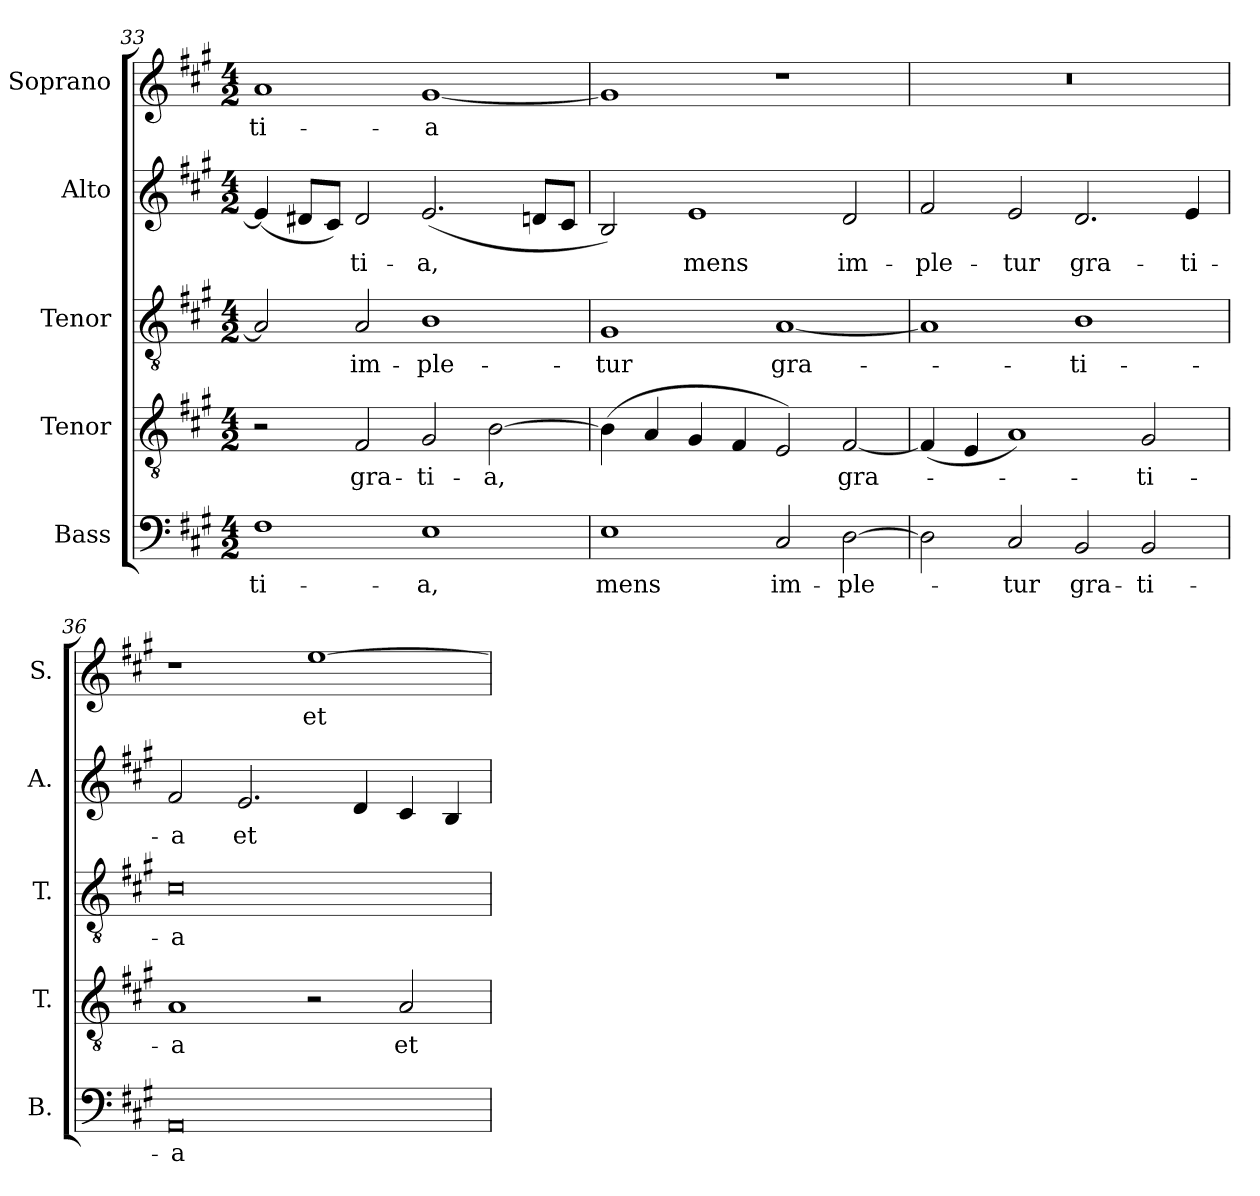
**kern	**text	**kern	**text	**kern	**text	**kern	**text	**kern	**text
*part5	*part5	*part4	*part4	*part3	*part3	*part2	*part2	*part1	*part1
*staff5	*staff5	*staff4	*staff4	*staff3	*staff3	*staff2	*staff2	*staff1	*staff1
*I"Bass	*	*I"Tenor	*	*I"Tenor	*	*I"Alto	*	*I"Soprano	*
*I'B.	*	*I'T.	*	*I'T.	*	*I'A.	*	*I'S.	*
*clefF4	*	*clefGv2	*	*clefGv2	*	*clefG2	*	*clefG2	*
*	*	*ITrd7c12	*	*ITrd7c12	*	*	*	*	*
*k[f#c#g#]	*	*k[f#c#g#]	*	*k[f#c#g#]	*	*k[f#c#g#]	*	*k[f#c#g#]	*
*A:	*	*A:	*	*A:	*	*A:	*	*A:	*
*M4/2	*	*M4/2	*	*M4/2	*	*M4/2	*	*M4/2	*
=33	=33	=33	=33	=33	=33	=33	=33	=33	=33
!	!LO:LY:b:color=#000000	!	!	!	!	!	!	!	!
!	!	!	!	!	!	!	!	!	!LO:LY:b:color=#000000
1F#i	-ti-	2r	.	2AAi/]	.	(4ei/]	.	1ai	-ti-
.	.	.	.	.	.	8d#Xi/L	.	.	.
.	.	.	.	.	.	8c#i/J)	.	.	.
!	!	!	!LO:LY:b:color=#000000	!	!	!	!	!	!
!	!	!	!	!	!LO:LY:b:color=#000000	!	!	!	!
!	!	!	!	!	!	!	!LO:LY:b:color=#000000	!	!
.	.	2FF#i/	gra-	2AAi/	im-	2d#i/	-ti-	.	.
!	!LO:LY:b:color=#000000	!	!	!	!	!	!	!	!
!	!	!	!LO:LY:b:color=#000000	!	!	!	!	!	!
!	!	!	!	!	!LO:LY:b:color=#000000	!	!	!	!
!	!	!	!	!	!	!	!LO:LY:b:color=#000000	!	!
!	!	!	!	!	!	!	!	!	!LO:LY:b:color=#000000
1Ei	-a,	2GG#i/	-ti-	1BBi	-ple-	(2.ei/	-a,	[1g#i	-a
!	!	!	!LO:LY:b:color=#000000	!	!	!	!	!	!
.	.	[2BBi\	-a,	.	.	.	.	.	.
.	.	.	.	.	.	8dni/L	.	.	.
.	.	.	.	.	.	8c#i/J	.	.	.
!!LO:LB:g=z
=34	=34	=34	=34	=34	=34	=34	=34	=34	=34
!	!LO:LY:b:color=#000000	!	!	!	!	!	!	!	!
!	!	!	!	!	!LO:LY:b:color=#000000	!	!	!	!
1Ei	mens	(4BBi\]	.	1GG#i	-tur	2Bi/)	.	1g#i]	.
.	.	4AAi/	.	.	.	.	.	.	.
!	!	!	!	!	!	!	!LO:LY:b:color=#000000	!	!
.	.	4GG#i/	.	.	.	1ei	mens	.	.
.	.	4FF#i/	.	.	.	.	.	.	.
!	!LO:LY:b:color=#000000	!	!	!	!	!	!	!	!
!	!	!	!	!	!LO:LY:b:color=#000000	!	!	!	!
2C#i/	im-	2EEi/)	.	[1AAi	gra-	.	.	1r	.
!	!LO:LY:b:color=#000000	!	!	!	!	!	!	!	!
!	!	!	!LO:LY:b:color=#000000	!	!	!	!	!	!
!	!	!	!	!	!	!	!LO:LY:b:color=#000000	!	!
[2Di\	-ple-	[2FF#i/	gra-	.	.	2di/	im-	.	.
=35	=35	=35	=35	=35	=35	=35	=35	=35	=35
!	!	!	!	!	!	!	!LO:LY:b:color=#000000	!LO:N:vis=1	!
2Di\]	.	(4FF#i/]	.	1AAi]	.	2f#i/	-ple-	0r	.
.	.	4EEi/	.	.	.	.	.	.	.
!	!LO:LY:b:color=#000000	!	!	!	!	!	!	!	!
!	!	!	!	!	!	!	!LO:LY:b:color=#000000	!	!
2C#i/	-tur	1AAi)	.	.	.	2ei/	-tur	.	.
!	!LO:LY:b:color=#000000	!	!	!	!	!	!	!	!
!	!	!	!	!	!LO:LY:b:color=#000000	!	!	!	!
!	!	!	!	!	!	!	!LO:LY:b:color=#000000	!	!
2BBi/	gra-	.	.	1BBi	-ti-	2.di/	gra-	.	.
!	!LO:LY:b:color=#000000	!	!	!	!	!	!	!	!
!	!	!	!LO:LY:b:color=#000000	!	!	!	!	!	!
2BBi/	-ti-	2GG#i/	-ti-	.	.	.	.	.	.
!	!	!	!	!	!	!	!LO:LY:b:color=#000000	!	!
.	.	.	.	.	.	4ei/	-ti-	.	.
=36	=36	=36	=36	=36	=36	=36	=36	=36	=36
!	!LO:LY:b:color=#000000	!	!	!	!	!	!	!	!
!	!	!	!LO:LY:b:color=#000000	!	!	!	!	!	!
!	!	!	!	!	!LO:LY:b:color=#000000	!	!	!	!
!	!	!	!	!	!	!	!LO:LY:b:color=#000000	!	!
0AAi	-a	1AAi	-a	0C#i	-a	2f#i/	-a	1r	.
!	!	!	!	!	!	!	!LO:LY:b:color=#000000	!	!
.	.	.	.	.	.	2.ei/	et	.	.
!	!	!	!	!	!	!	!	!	!LO:LY:b:color=#000000
.	.	2r	.	.	.	.	.	[1eei	et
.	.	.	.	.	.	4di/	.	.	.
!	!	!	!LO:LY:b:color=#000000	!	!	!	!	!	!
.	.	2AAi/	et	.	.	4c#i/	.	.	.
.	.	.	.	.	.	4Bi/	.	.	.
=	=	=	=	=	=	=	=	=	=
*-	*-	*-	*-	*-	*-	*-	*-	*-	*-
